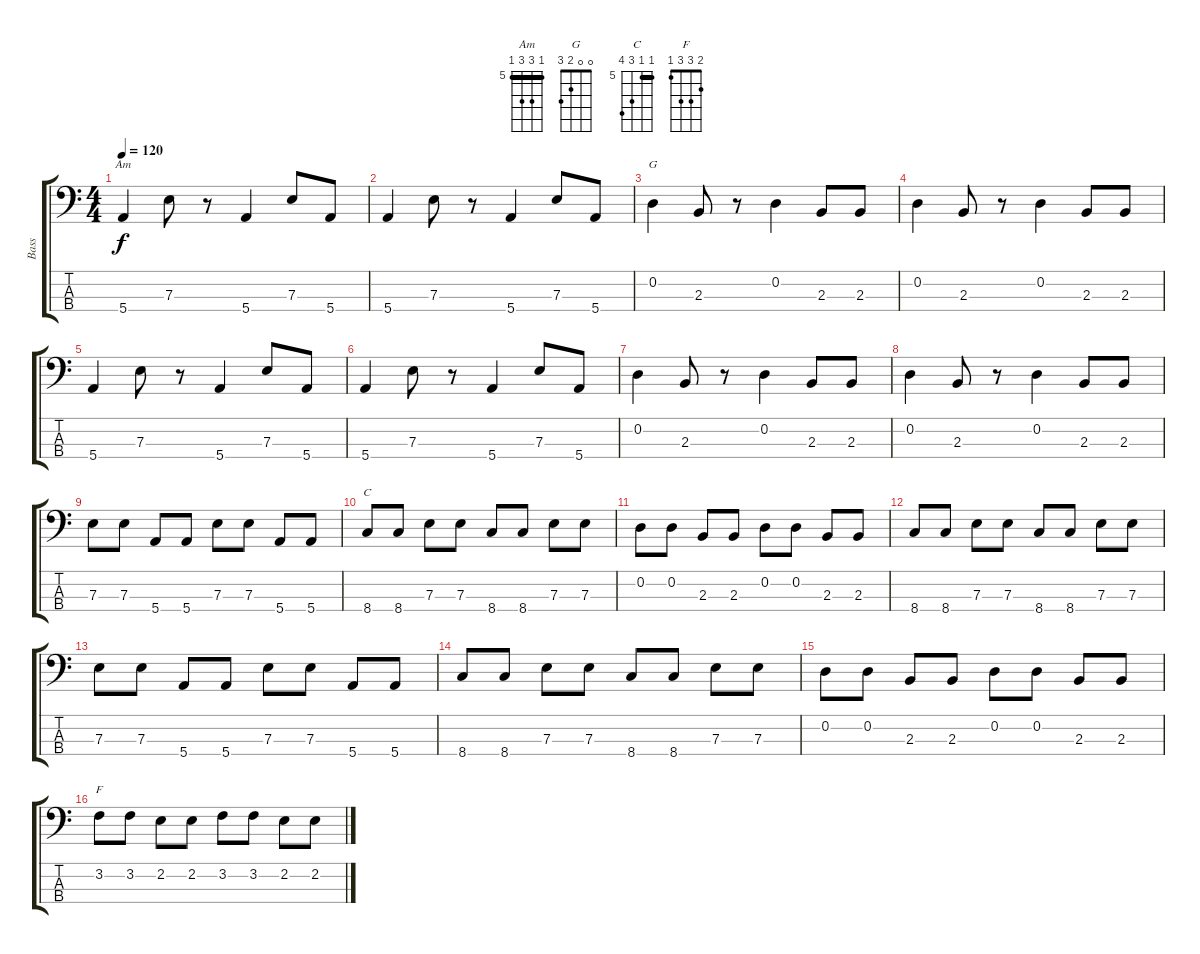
\track ("Bass" "Bass") {instrument electricbassfinger}
\staff {score tabs}
\tuning (G2 D2 A1 E1) {hide}
\chord ("Am" 5 7 7 5) {firstfret 5 barre 5}
\chord ("G" 0 0 2 3)
\chord ("C" 5 5 7 8) {firstfret 5 barre 5}
\chord ("F" 2 3 3 1)
\ts (4 4)
\tempo 120
\clef f4
\ks c
5.4.4{ch "Am" dy f} 7.3.8 r.8 5.4.4 7.3.8 5.4.8 |
5.4.4 7.3.8 r.8 5.4.4 7.3.8 5.4.8 |
0.2.4{ch "G"} 2.3.8 r.8 0.2.4 2.3.8 2.3.8 |
0.2.4 2.3.8 r.8 0.2.4 2.3.8 2.3.8 |
5.4.4 7.3.8 r.8 5.4.4 7.3.8 5.4.8 |
5.4.4 7.3.8 r.8 5.4.4 7.3.8 5.4.8 |
0.2.4 2.3.8 r.8 0.2.4 2.3.8 2.3.8 |
0.2.4 2.3.8 r.8 0.2.4 2.3.8 2.3.8 |
7.3.8 7.3.8 5.4.8 5.4.8 7.3.8 7.3.8 5.4.8 5.4.8 |
8.4.8{ch "C"} 8.4.8 7.3.8 7.3.8 8.4.8 8.4.8 7.3.8 7.3.8 |
0.2.8 0.2.8 2.3.8 2.3.8 0.2.8 0.2.8 2.3.8 2.3.8 |
8.4.8 8.4.8 7.3.8 7.3.8 8.4.8 8.4.8 7.3.8 7.3.8 |
7.3.8 7.3.8 5.4.8 5.4.8 7.3.8 7.3.8 5.4.8 5.4.8 |
8.4.8 8.4.8 7.3.8 7.3.8 8.4.8 8.4.8 7.3.8 7.3.8 |
0.2.8 0.2.8 2.3.8 2.3.8 0.2.8 0.2.8 2.3.8 2.3.8 |
3.2.8{ch "F"} 3.2.8 2.2.8 2.2.8 3.2.8 3.2.8 2.2.8 2.2.8
